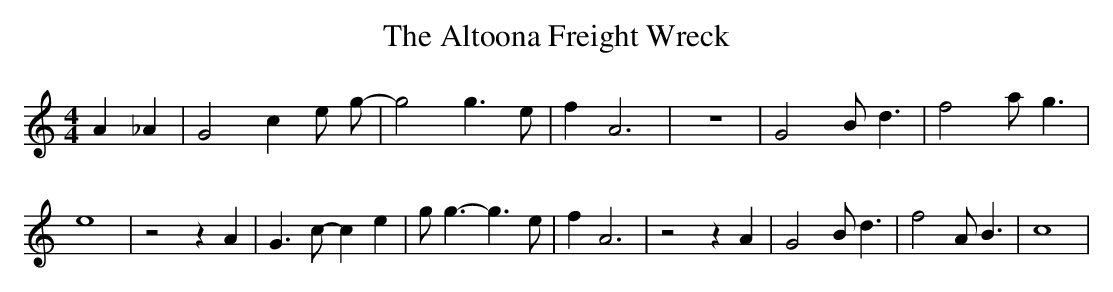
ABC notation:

X:1
T:The Altoona Freight Wreck
M:4/4
L:1/4
K:C
 A _A| G2 c e/2 g/2-| g2 g3/2 e/2| f A3| z4| G2 B/2 d3/2| f2 a/2 g3/2|\
 e4| z2 z A| G3/2 c/2- c e| g/2 g3/2- g3/2 e/2| f A3| z2 z A| G2 B/2 d3/2|\
 f2 A/2 B3/2| c4|
